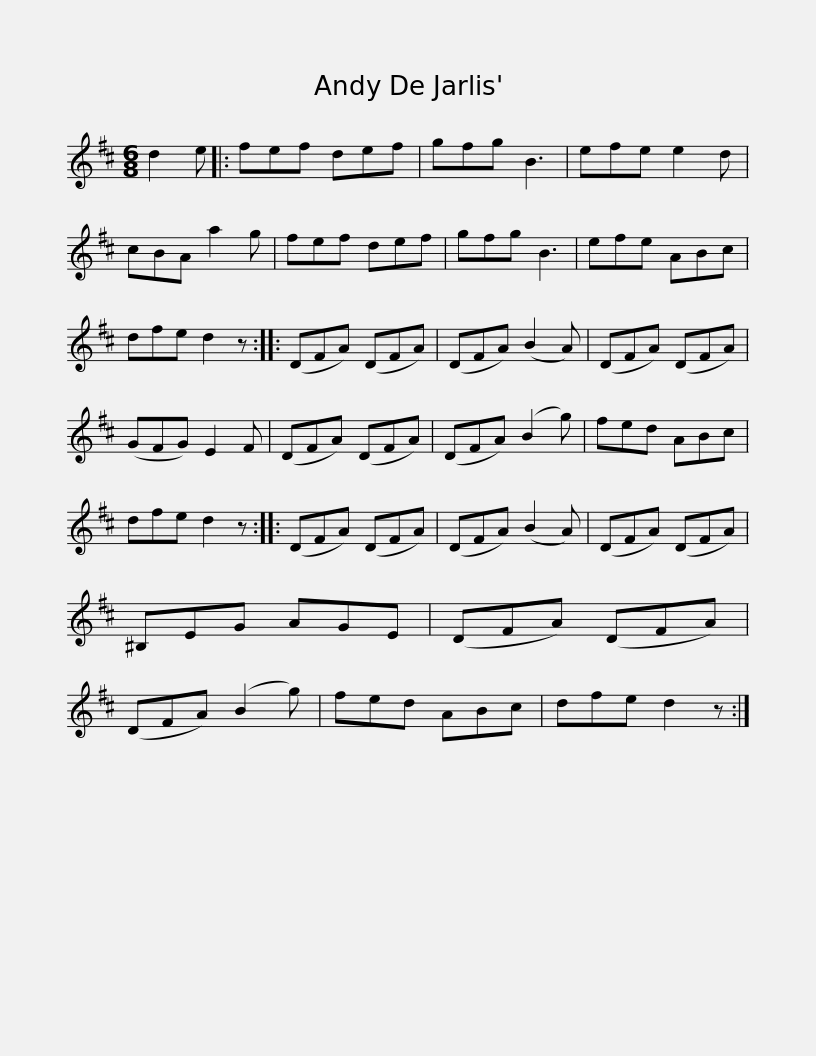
X:1
L:1/8
M:6/8
I:linebreak $
K:D
V:1 treble
V:1
 d2 e |: fef def | gfg B3 | efe e2 d | cBA a2 g | %5
 fef def | gfg B3 | efe ABc |$ dfe d2 z :: (DFA) (DFA) | %10
 (DFA) (B2 A) | (DFA) (DFA) | (GFG) E2 F | (DFA) (DFA) | (DFA) (B2 g) |$ %15
 fed ABc | dfe d2 z :: (DFA) (DFA) | (DFA) (B2 A) | (DFA) (DFA) | %20
 ^B,EG AGE | (DFA) (DFA) |$ (DFA) (B2 g) | fed ABc | dfe d2 z :| %25
